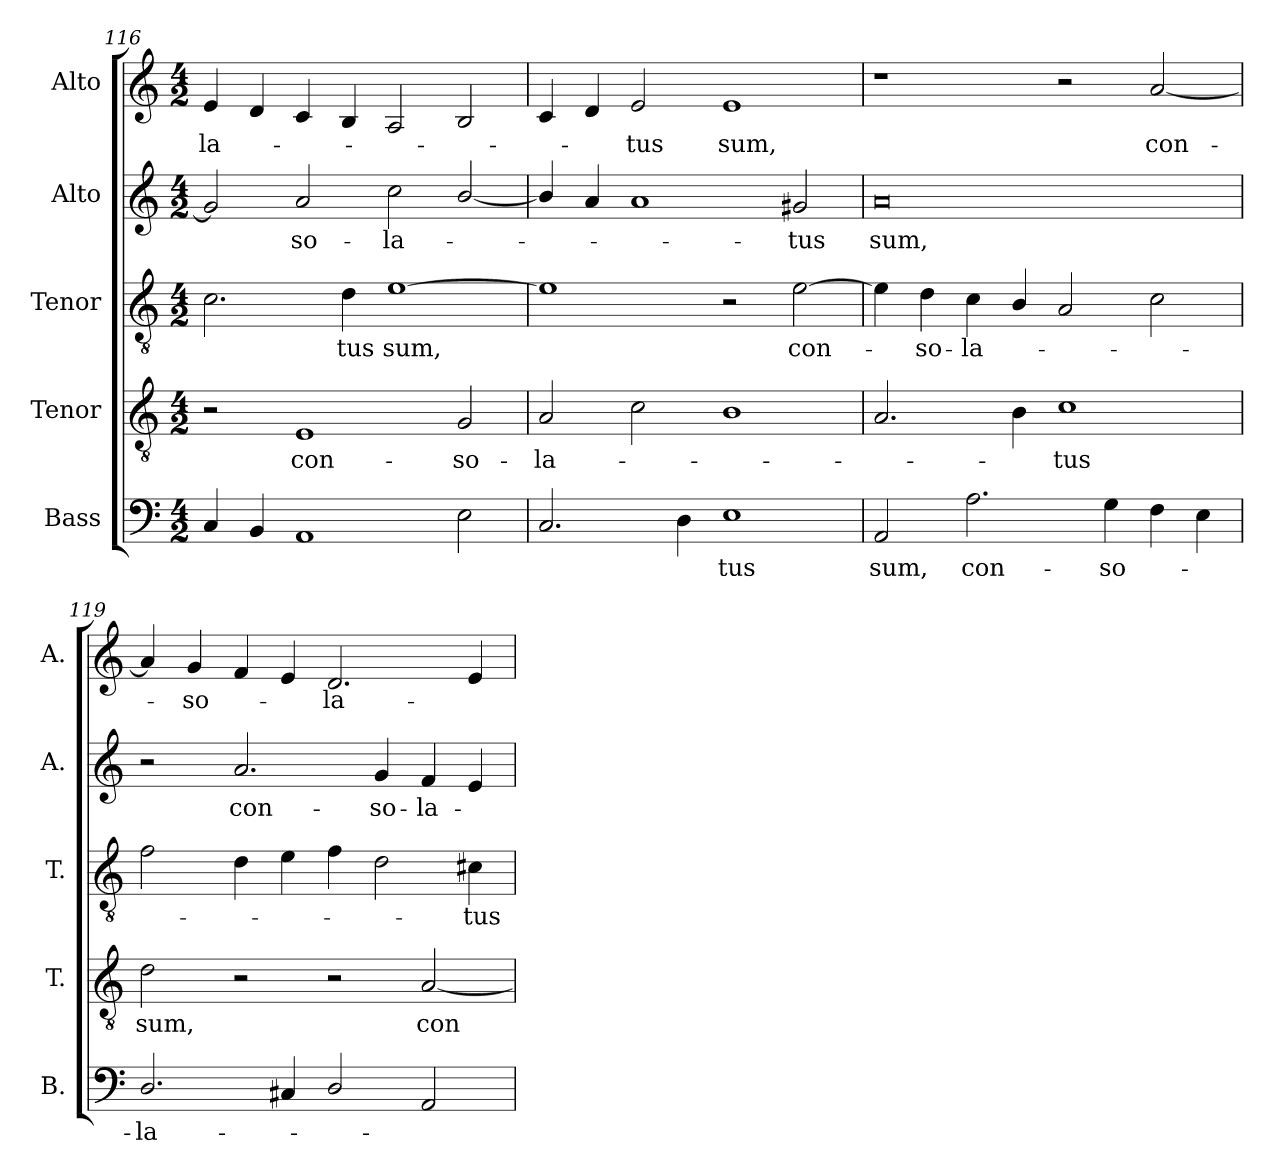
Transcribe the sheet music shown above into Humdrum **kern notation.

**kern	**text	**kern	**text	**kern	**text	**kern	**text	**kern	**text
*part5	*part5	*part4	*part4	*part3	*part3	*part2	*part2	*part1	*part1
*staff5	*staff5	*staff4	*staff4	*staff3	*staff3	*staff2	*staff2	*staff1	*staff1
*I"Bass	*	*I"Tenor	*	*I"Tenor	*	*I"Alto	*	*I"Alto	*
*I'B.	*	*I'T.	*	*I'T.	*	*I'A.	*	*I'A.	*
*clefF4	*	*clefGv2	*	*clefGv2	*	*clefG2	*	*clefG2	*
*	*	*ITrd7c12	*	*ITrd7c12	*	*	*	*	*
*k[]	*	*k[]	*	*k[]	*	*k[]	*	*k[]	*
*C:	*	*C:	*	*C:	*	*C:	*	*C:	*
*M4/2	*	*M4/2	*	*M4/2	*	*M4/2	*	*M4/2	*
=116	=116	=116	=116	=116	=116	=116	=116	=116	=116
!	!	!	!	!	!	!	!	!	!LO:LY:b:color=#000000
4Ci/	.	2r	.	2.Ci\	.	2gi/]	.	4ei/	-la-
4BBi/	.	.	.	.	.	.	.	4di/	.
!	!	!	!LO:LY:b:color=#000000	!	!	!	!	!	!
!	!	!	!	!	!	!	!LO:LY:b:color=#000000	!	!
1AAi	.	1EEi	con-	.	.	2ai/	-so-	4ci/	.
!	!	!	!	!	!LO:LY:b:color=#000000	!	!	!	!
.	.	.	.	4Di\	-tus	.	.	4Bi/	.
!	!	!	!	!	!LO:LY:b:color=#000000	!	!	!	!
!	!	!	!	!	!	!	!LO:LY:b:color=#000000	!	!
.	.	.	.	[1Ei	sum,	2cci\	-la-	2Ai/	.
!	!	!	!LO:LY:b:color=#000000	!	!	!	!	!	!
2Ei\	.	2GGi/	-so-	.	.	[2bi/	.	2Bi/	.
=117	=117	=117	=117	=117	=117	=117	=117	=117	=117
!	!	!	!LO:LY:b:color=#000000	!	!	!	!	!	!
2.Ci/	.	2AAi/	-la-	1Ei]	.	4bi/]	.	4ci/	.
.	.	.	.	.	.	4ai/	.	4di/	.
!	!	!	!	!	!	!	!	!	!LO:LY:b:color=#000000
.	.	2Ci\	.	.	.	1ai	.	2ei/	-tus
4Di\	.	.	.	.	.	.	.	.	.
!	!LO:LY:b:color=#000000	!	!	!	!	!	!	!	!
!	!	!	!	!	!	!	!	!	!LO:LY:b:color=#000000
1Ei	-tus	1BBi	.	2r	.	.	.	1ei	sum,
!	!	!	!	!	!LO:LY:b:color=#000000	!	!	!	!
!	!	!	!	!	!	!	!LO:LY:b:color=#000000	!	!
.	.	.	.	[2Ei\	con-	2g#Xi/	-tus	.	.
!!LO:PB:g=z
=118	=118	=118	=118	=118	=118	=118	=118	=118	=118
!	!LO:LY:b:color=#000000	!	!	!	!	!	!	!	!
!	!	!	!	!	!	!	!LO:LY:b:color=#000000	!	!
2AAi/	sum,	2.AAi/	.	4Ei\]	.	0ai	sum,	1r	.
!	!	!	!	!	!LO:LY:b:color=#000000	!	!	!	!
.	.	.	.	4Di\	-so-	.	.	.	.
!	!LO:LY:b:color=#000000	!	!	!	!	!	!	!	!
!	!	!	!	!	!LO:LY:b:color=#000000	!	!	!	!
2.Ai\	con-	.	.	4Ci\	-la-	.	.	.	.
.	.	4BBi\	.	4BBi/	.	.	.	.	.
!	!	!	!LO:LY:b:color=#000000	!	!	!	!	!	!
.	.	1Ci	-tus	2AAi/	.	.	.	2r	.
!	!LO:LY:b:color=#000000	!	!	!	!	!	!	!	!
4Gi\	-so-	.	.	.	.	.	.	.	.
!	!	!	!	!	!	!	!	!	!LO:LY:b:color=#000000
4Fi\	.	.	.	2Ci\	.	.	.	[2ai/	con-
4Ei\	.	.	.	.	.	.	.	.	.
=119	=119	=119	=119	=119	=119	=119	=119	=119	=119
!	!LO:LY:b:color=#000000	!	!	!	!	!	!	!	!
!	!	!	!LO:LY:b:color=#000000	!	!	!	!	!	!
2.Di/	-la-	2Di\	sum,	2Fi\	.	2r	.	4ai/]	.
!	!	!	!	!	!	!	!	!	!LO:LY:b:color=#000000
.	.	.	.	.	.	.	.	4gi/	-so-
!	!	!	!	!	!	!	!LO:LY:b:color=#000000	!	!
.	.	2r	.	4Di\	.	2.ai/	con-	4fi/	.
4C#Xi/	.	.	.	4Ei\	.	.	.	4ei/	.
!	!	!	!	!	!	!	!	!	!LO:LY:b:color=#000000
2Di/	.	2r	.	4Fi\	.	.	.	2.di/	-la-
!	!	!	!	!	!	!	!LO:LY:b:color=#000000	!	!
.	.	.	.	2Di\	.	4gi/	-so-	.	.
!	!	!	!LO:LY:b:color=#000000	!	!	!	!	!	!
!	!	!	!	!	!	!	!LO:LY:b:color=#000000	!	!
2AAi/	.	[2AAi/	con-	.	.	4fi/	-la-	.	.
!	!	!	!	!	!LO:LY:b:color=#000000	!	!	!	!
.	.	.	.	4C#Xi\	-tus	4ei/	.	4ei/	.
=	=	=	=	=	=	=	=	=	=
*-	*-	*-	*-	*-	*-	*-	*-	*-	*-
